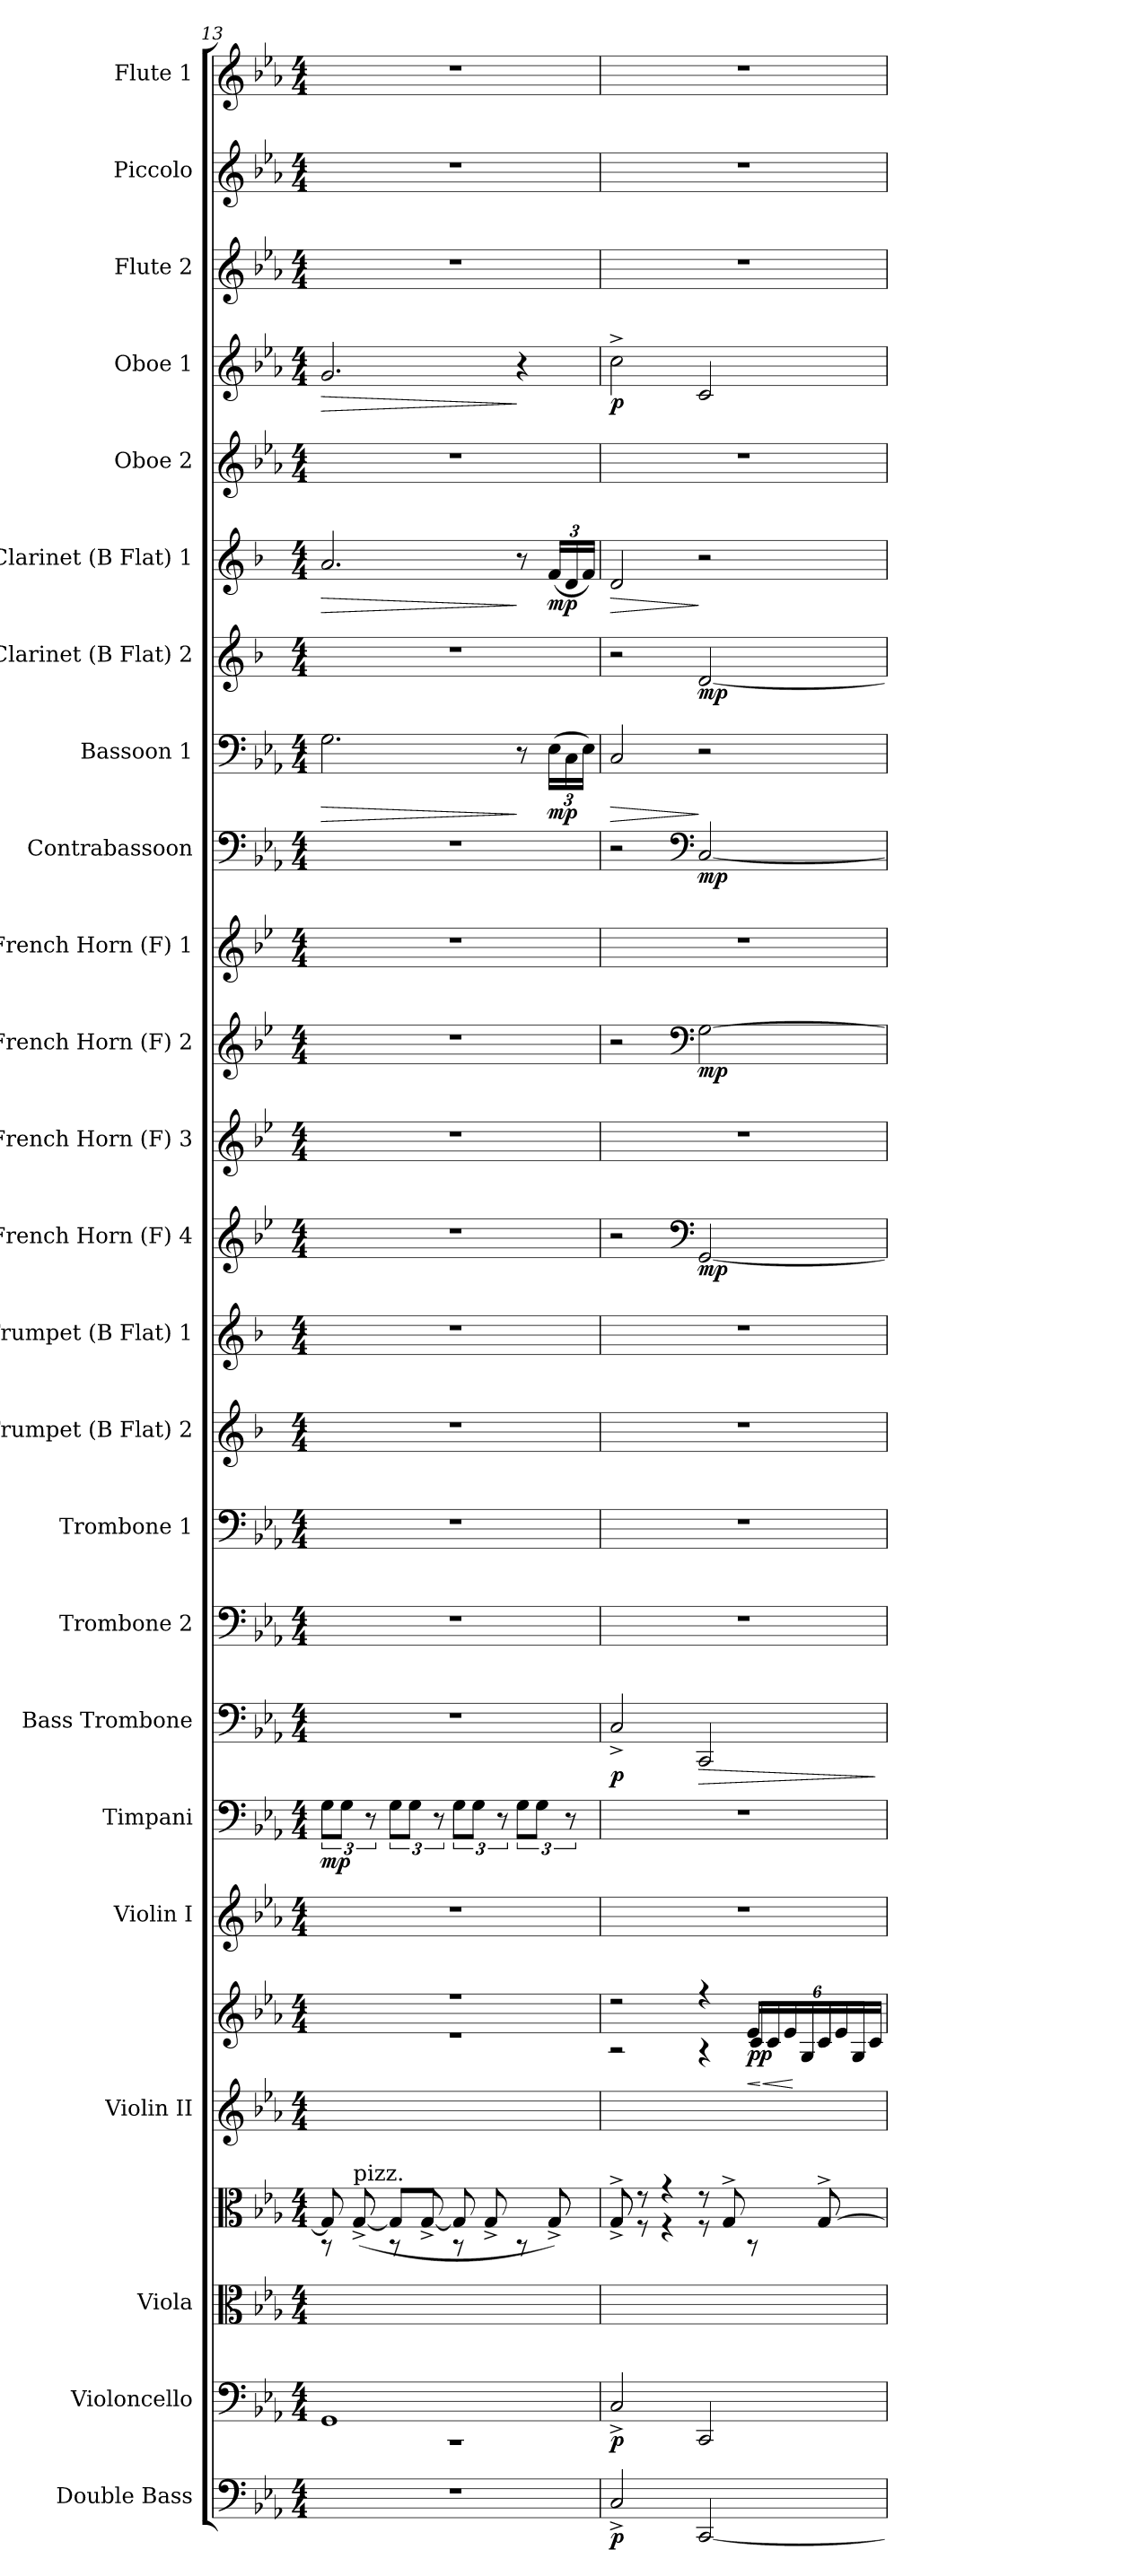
**kern	**dynam	**kern	**dynam	**kern	**kern	**kern	**kern	**dynam	**kern	**kern	**dynam	**kern	**dynam	**kern	**kern	**kern	**kern	**kern	**dynam	**kern	**kern	**dynam	**kern	**kern	**dynam	**kern	**dynam	**kern	**dynam	**kern	**dynam	**kern	**kern	**dynam	**kern	**kern	**kern
*part24	*part24	*part23	*part23	*part22	*part22	*part21	*part21	*part21	*part20	*part19	*part19	*part18	*part18	*part17	*part16	*part15	*part14	*part13	*part13	*part12	*part11	*part11	*part10	*part9	*part9	*part8	*part8	*part7	*part7	*part6	*part6	*part5	*part4	*part4	*part3	*part2	*part1
*staff26	*staff26	*staff25	*staff25	*staff24	*staff23	*staff22	*staff21	*staff21/22	*staff20	*staff19	*staff19	*staff18	*staff18	*staff17	*staff16	*staff15	*staff14	*staff13	*staff13	*staff12	*staff11	*staff11	*staff10	*staff9	*staff9	*staff8	*staff8	*staff7	*staff7	*staff6	*staff6	*staff5	*staff4	*staff4	*staff3	*staff2	*staff1
*I"Double Bass	*	*I"Violoncello	*	*I"Viola	*	*I"Violin II	*	*	*I"Violin I	*I"Timpani	*	*I"Bass Trombone	*	*I"Trombone 2	*I"Trombone 1	*I"Trumpet (B Flat) 2	*I"Trumpet (B Flat) 1	*I"French Horn (F) 4	*	*I"French Horn (F) 3	*I"French Horn (F) 2	*	*I"French Horn (F) 1	*I"Contrabassoon	*	*I"Bassoon 1	*	*I"Clarinet (B Flat) 2	*	*I"Clarinet (B Flat) 1	*	*I"Oboe 2	*I"Oboe 1	*	*I"Flute 2	*I"Piccolo	*I"Flute 1
*I'D. B.	*	*I'Vc.	*	*I'Vla	*	*I'Vln II	*	*	*I'Vln I	*I'Timp.	*	*I'B. Tbn.	*	*I'Tbn. 2	*I'Tbn. 1	*I'Tpt (B Flat) 2	*I'Tpt (B Flat) 1	*I'F. Hn (F) 4	*	*I'F. Hn (F) 3	*I'F. Hn (F) 2	*	*I'F. Hn (F) 1	*I'Cbsn	*	*I'Bsn 1	*	*I'Cl. (B Flat) 2	*	*I'Cl. (B Flat) 1	*	*I'Ob. 2	*I'Ob. 1	*	*I'Fl. 2	*I'Picc.	*I'Fl. 1
*clefF4	*	*clefF4	*	*clefC3	*clefC3	*clefG2	*clefG2	*	*clefG2	*clefF4	*	*clefF4	*	*clefF4	*clefF4	*clefG2	*clefG2	*clefG2	*	*clefG2	*clefG2	*	*clefG2	*clefF4	*	*clefF4	*	*clefG2	*	*clefG2	*	*clefG2	*clefG2	*	*clefG2	*clefG2	*clefG2
*ITrd7c12	*	*	*	*	*	*	*	*	*	*	*	*	*	*	*	*ITrd1c2	*ITrd1c2	*ITrd4c7	*	*ITrd4c7	*ITrd4c7	*	*ITrd4c7	*ITrd7c12	*	*	*	*ITrd1c2	*	*ITrd1c2	*	*	*	*	*	*ITrd-7c-12	*
*k[b-e-a-]	*	*k[b-e-a-]	*	*k[b-e-a-]	*k[b-e-a-]	*k[b-e-a-]	*k[b-e-a-]	*	*k[b-e-a-]	*k[b-e-a-]	*	*k[b-e-a-]	*	*k[b-e-a-]	*k[b-e-a-]	*k[b-e-a-]	*k[b-e-a-]	*k[b-e-a-]	*	*k[b-e-a-]	*k[b-e-a-]	*	*k[b-e-a-]	*k[b-e-a-]	*	*k[b-e-a-]	*	*k[b-e-a-]	*	*k[b-e-a-]	*	*k[b-e-a-]	*k[b-e-a-]	*	*k[b-e-a-]	*k[b-e-a-]	*k[b-e-a-]
*c:	*	*c:	*	*c:	*c:	*c:	*c:	*	*c:	*c:	*	*c:	*	*c:	*c:	*c:	*c:	*c:	*	*c:	*c:	*	*c:	*c:	*	*c:	*	*c:	*	*c:	*	*c:	*c:	*	*c:	*c:	*c:
*M4/4	*	*M4/4	*	*M4/4	*M4/4	*M4/4	*M4/4	*	*M4/4	*M4/4	*	*M4/4	*	*M4/4	*M4/4	*M4/4	*M4/4	*M4/4	*	*M4/4	*M4/4	*	*M4/4	*M4/4	*	*M4/4	*	*M4/4	*	*M4/4	*	*M4/4	*M4/4	*	*M4/4	*M4/4	*M4/4
=13	=13	=13	=13	=13	=13	=13	=13	=13	=13	=13	=13	=13	=13	=13	=13	=13	=13	=13	=13	=13	=13	=13	=13	=13	=13	=13	=13	=13	=13	=13	=13	=13	=13	=13	=13	=13	=13
*	*	*^	*	*	*^	*	*^	*	*	*	*	*	*	*	*	*	*	*	*	*	*	*	*	*	*	*	*	*	*	*	*	*	*	*	*	*	*
*	*	*	*	*	*	*	*^	*	*	*	*	*	*	*	*	*	*	*	*	*	*	*	*	*	*	*	*	*	*	*	*	*	*	*	*	*	*	*	*	*
!	!	!	!	!	!	!	!	!	!	!	!	!	!	!	!LO:DY:b	!	!	!	!	!	!	!	!	!	!	!	!	!	!	!	!LO:HP:b	!	!	!	!LO:HP:b	!	!	!LO:HP:b	!	!	!
1r	.	1GG	1r	.	1ryy	8G/]	8ryy	8r	1ryy	1r	1r	.	1r	12G\L	mp	1r	.	1r	1r	1r	1r	1r	.	1r	1r	.	1r	1r	.	2.G\	>	1r	.	2.g/	>	1r	2.g/	>	1r	1r	1r
.	.	.	.	.	.	.	.	.	.	.	.	.	.	12G\J	.	.	.	.	.	.	.	.	.	.	.	.	.	.	.	.	.	.	.	.	.	.	.	.	.	.	.
!	!	!	!	!	!	!LO:TX:a:color=#000000:t=pizz.	!	!	!	!	!	!	!	!	!	!	!	!	!	!	!	!	!	!	!	!	!	!	!	!	!	!	!	!	!	!	!	!	!	!	!
.	.	.	.	.	.	2..ryy	([8G^</	8G/	.	.	.	.	.	.	.	.	.	.	.	.	.	.	.	.	.	.	.	.	.	.	.	.	.	.	.	.	.	.	.	.	.
.	.	.	.	.	.	.	.	.	.	.	.	.	.	12r	.	.	.	.	.	.	.	.	.	.	.	.	.	.	.	.	.	.	.	.	.	.	.	.	.	.	.
.	.	.	.	.	.	.	8G/L]	8r	.	.	.	.	.	12G\L	.	.	.	.	.	.	.	.	.	.	.	.	.	.	.	.	.	.	.	.	.	.	.	.	.	.	.
.	.	.	.	.	.	.	.	.	.	.	.	.	.	12G\J	.	.	.	.	.	.	.	.	.	.	.	.	.	.	.	.	.	.	.	.	.	.	.	.	.	.	.
.	.	.	.	.	.	.	[8G^</J	8G/	.	.	.	.	.	.	.	.	.	.	.	.	.	.	.	.	.	.	.	.	.	.	.	.	.	.	.	.	.	.	.	.	.
.	.	.	.	.	.	.	.	.	.	.	.	.	.	12r	.	.	.	.	.	.	.	.	.	.	.	.	.	.	.	.	.	.	.	.	.	.	.	.	.	.	.
.	.	.	.	.	.	.	8G/]	8r	.	.	.	.	.	12G\L	.	.	.	.	.	.	.	.	.	.	.	.	.	.	.	.	.	.	.	.	.	.	.	.	.	.	.
.	.	.	.	.	.	.	.	.	.	.	.	.	.	12G\J	.	.	.	.	.	.	.	.	.	.	.	.	.	.	.	.	.	.	.	.	.	.	.	.	.	.	.
.	.	.	.	.	.	.	4G^</	8G/	.	.	.	.	.	.	.	.	.	.	.	.	.	.	.	.	.	.	.	.	.	.	.	.	.	.	.	.	.	.	.	.	.
.	.	.	.	.	.	.	.	.	.	.	.	.	.	12r	.	.	.	.	.	.	.	.	.	.	.	.	.	.	.	.	.	.	.	.	.	.	.	.	.	.	.
.	.	.	.	.	.	.	.	8r	.	.	.	.	.	12G\L	.	.	.	.	.	.	.	.	.	.	.	.	.	.	.	8r	]	.	.	8r	]	.	4r	]	.	.	.
.	.	.	.	.	.	.	.	.	.	.	.	.	.	12G\J	.	.	.	.	.	.	.	.	.	.	.	.	.	.	.	.	.	.	.	.	.	.	.	.	.	.	.
*	*	*	*	*	*	*	*	*	*	*	*	*	*	*	*	*	*	*	*	*	*	*	*	*	*	*	*	*	*	*Xbrackettup	*	*	*	*Xbrackettup	*	*	*	*	*	*	*
!	!	!	!	!	!	!	!	!	!	!	!	!	!	!	!	!	!	!	!	!	!	!	!	!	!	!	!	!	!	!	!LO:DY:b	!	!	!	!LO:DY:b	!	!	!	!	!	!
.	.	.	.	.	.	.	8G^</)	8G/	.	.	.	.	.	.	.	.	.	.	.	.	.	.	.	.	.	.	.	.	.	(24E-\LL	mp	.	.	(24e-/LL	mp	.	.	.	.	.	.
.	.	.	.	.	.	.	.	.	.	.	.	.	.	12r	.	.	.	.	.	.	.	.	.	.	.	.	.	.	.	24C\	.	.	.	24c/	.	.	.	.	.	.	.
.	.	.	.	.	.	.	.	.	.	.	.	.	.	.	.	.	.	.	.	.	.	.	.	.	.	.	.	.	.	24E-\JJ)	.	.	.	24e-/JJ)	.	.	.	.	.	.	.
*	*	*v	*v	*	*	*	*v	*v	*	*	*	*	*	*	*	*	*	*	*	*	*	*	*	*	*	*	*	*	*	*	*	*	*	*	*	*	*	*	*	*	*
!!LO:PB:g=z
=14	=14	=14	=14	=14	=14	=14	=14	=14	=14	=14	=14	=14	=14	=14	=14	=14	=14	=14	=14	=14	=14	=14	=14	=14	=14	=14	=14	=14	=14	=14	=14	=14	=14	=14	=14	=14	=14	=14	=14
!	!LO:DY:b	!	!LO:DY:b	!	!	!	!	!	!	!	!	!	!	!	!LO:DY:b	!	!	!	!	!	!	!	!	!	!	!	!	!	!LO:HP:b	!	!	!	!LO:HP:b	!	!	!LO:DY:b	!	!	!
2CC^</	p	2C^</	p	1ryy	8G^</	8G^</	1ryy	2r	2r	.	1r	1r	.	2C^</	p	1r	1r	1r	1r	2r	.	1r	2r	.	1r	2r	.	2C/	>	2r	.	2c/	>	1r	2cc^>\	p	1r	1r	1r
.	.	.	.	.	8r	8r	.	.	.	.	.	.	.	.	.	.	.	.	.	.	.	.	.	.	.	.	.	.	.	.	.	.	.	.	.	.	.	.	.
.	.	.	.	.	4r	4r	.	.	.	.	.	.	.	.	.	.	.	.	.	.	.	.	.	.	.	.	.	.	.	.	.	.	.	.	.	.	.	.	.
*	*	*	*	*	*	*	*	*	*	*	*	*	*	*	*	*	*	*	*	*clefF4	*	*	*clefF4	*	*	*clefF4	*	*	*	*	*	*	*	*	*	*	*	*	*
!	!	!	!	!	!	!	!	!	!	!	!	!	!	!	!LO:HP:b	!	!	!	!	!	!LO:DY:b	!	!	!LO:DY:b	!	!	!LO:DY:b	!	!	!	!LO:DY:b	!	!	!	!	!	!	!	!
[<2CCC/	.	2CC/	.	.	8r	8r	.	4r	4r	.	.	.	.	2CC/	>	.	.	.	.	[<2CC/	mp	.	[>2C\	mp	.	[<2CC/	mp	2r	]	[<2c/	mp	2r	]	.	2c/	.	.	.	.
.	.	.	.	.	4G^</	8G/	.	.	.	.	.	.	.	.	.	.	.	.	.	.	.	.	.	.	.	.	.	.	.	.	.	.	.	.	.	.	.	.	.
*	*	*	*	*	*	*	*	*Xbrackettup	*	*	*	*	*	*	*	*	*	*	*	*	*	*	*	*	*	*	*	*	*	*	*	*	*	*	*	*	*	*	*
!	!	!	!	!	!	!	!	!	!	!LO:HP:b	!	!	!	!	!	!	!	!	!	!	!	!	!	!	!	!	!	!	!	!	!	!	!	!	!	!	!	!	!
!	!	!	!	!	!	!	!	!	!	!LO:DY:n=1:b	!	!	!	!	!	!	!	!	!	!	!	!	!	!	!	!	!	!	!	!	!	!	!	!	!	!	!	!	!
!	!	!	!	!	!	!	!	!	!	!LO:DY:n=2:b	!	!	!	!	!	!	!	!	!	!	!	!	!	!	!	!	!	!	!	!	!	!	!	!	!	!	!	!	!
.	.	.	.	.	.	8r	.	24e-/LL	16c/LL	< p p	.	.	.	.	.	.	.	.	.	.	.	.	.	.	.	.	.	.	.	.	.	.	.	.	.	.	.	.	.
!	!	!	!	!	!	!	!	!	!	!LO:HP:n=1:b	!	!	!	!	!	!	!	!	!	!	!	!	!	!	!	!	!	!	!	!	!	!	!	!	!	!	!	!	!
.	.	.	.	.	.	.	.	24c/	.	[ <	.	.	.	.	.	.	.	.	.	.	.	.	.	.	.	.	.	.	.	.	.	.	.	.	.	.	.	.	.
.	.	.	.	.	.	.	.	.	16e-/	.	.	.	.	.	.	.	.	.	.	.	.	.	.	.	.	.	.	.	.	.	.	.	.	.	.	.	.	.	.
.	.	.	.	.	.	.	.	24G/	.	[	.	.	.	.	.	.	.	.	.	.	.	.	.	.	.	.	.	.	.	.	.	.	.	.	.	.	.	.	.
.	.	.	.	.	[8G^</	8G/	.	24c/	16c/	.	.	.	.	.	.	.	.	.	.	.	.	.	.	.	.	.	.	.	.	.	.	.	.	.	.	.	.	.	.
.	.	.	.	.	.	.	.	24e-/	.	.	.	.	.	.	.	.	.	.	.	.	.	.	.	.	.	.	.	.	.	.	.	.	.	.	.	.	.	.	.
.	.	.	.	.	.	.	.	.	16G/JJ	.	.	.	.	.	.	.	.	.	.	.	.	.	.	.	.	.	.	.	.	.	.	.	.	.	.	.	.	.	.
.	.	.	.	.	.	.	.	24c/JJ	.	.	.	.	.	.	.	.	.	.	.	.	.	.	.	.	.	.	.	.	.	.	.	.	.	.	.	.	.	.	.
*	*	*	*	*	*v	*v	*	*v	*v	*	*	*	*	*	*	*	*	*	*	*	*	*	*	*	*	*	*	*	*	*	*	*	*	*	*	*	*	*	*
.	.	.	.	.	.	.	.	.	.	.	.	.	]	.	.	.	.	.	.	.	.	.	.	.	.	.	.	.	.	.	.	.	.	.	.	.	.
=	=	=	=	=	=	=	=	=	=	=	=	=	=	=	=	=	=	=	=	=	=	=	=	=	=	=	=	=	=	=	=	=	=	=	=	=	=
*-	*-	*-	*-	*-	*-	*-	*-	*-	*-	*-	*-	*-	*-	*-	*-	*-	*-	*-	*-	*-	*-	*-	*-	*-	*-	*-	*-	*-	*-	*-	*-	*-	*-	*-	*-	*-	*-
